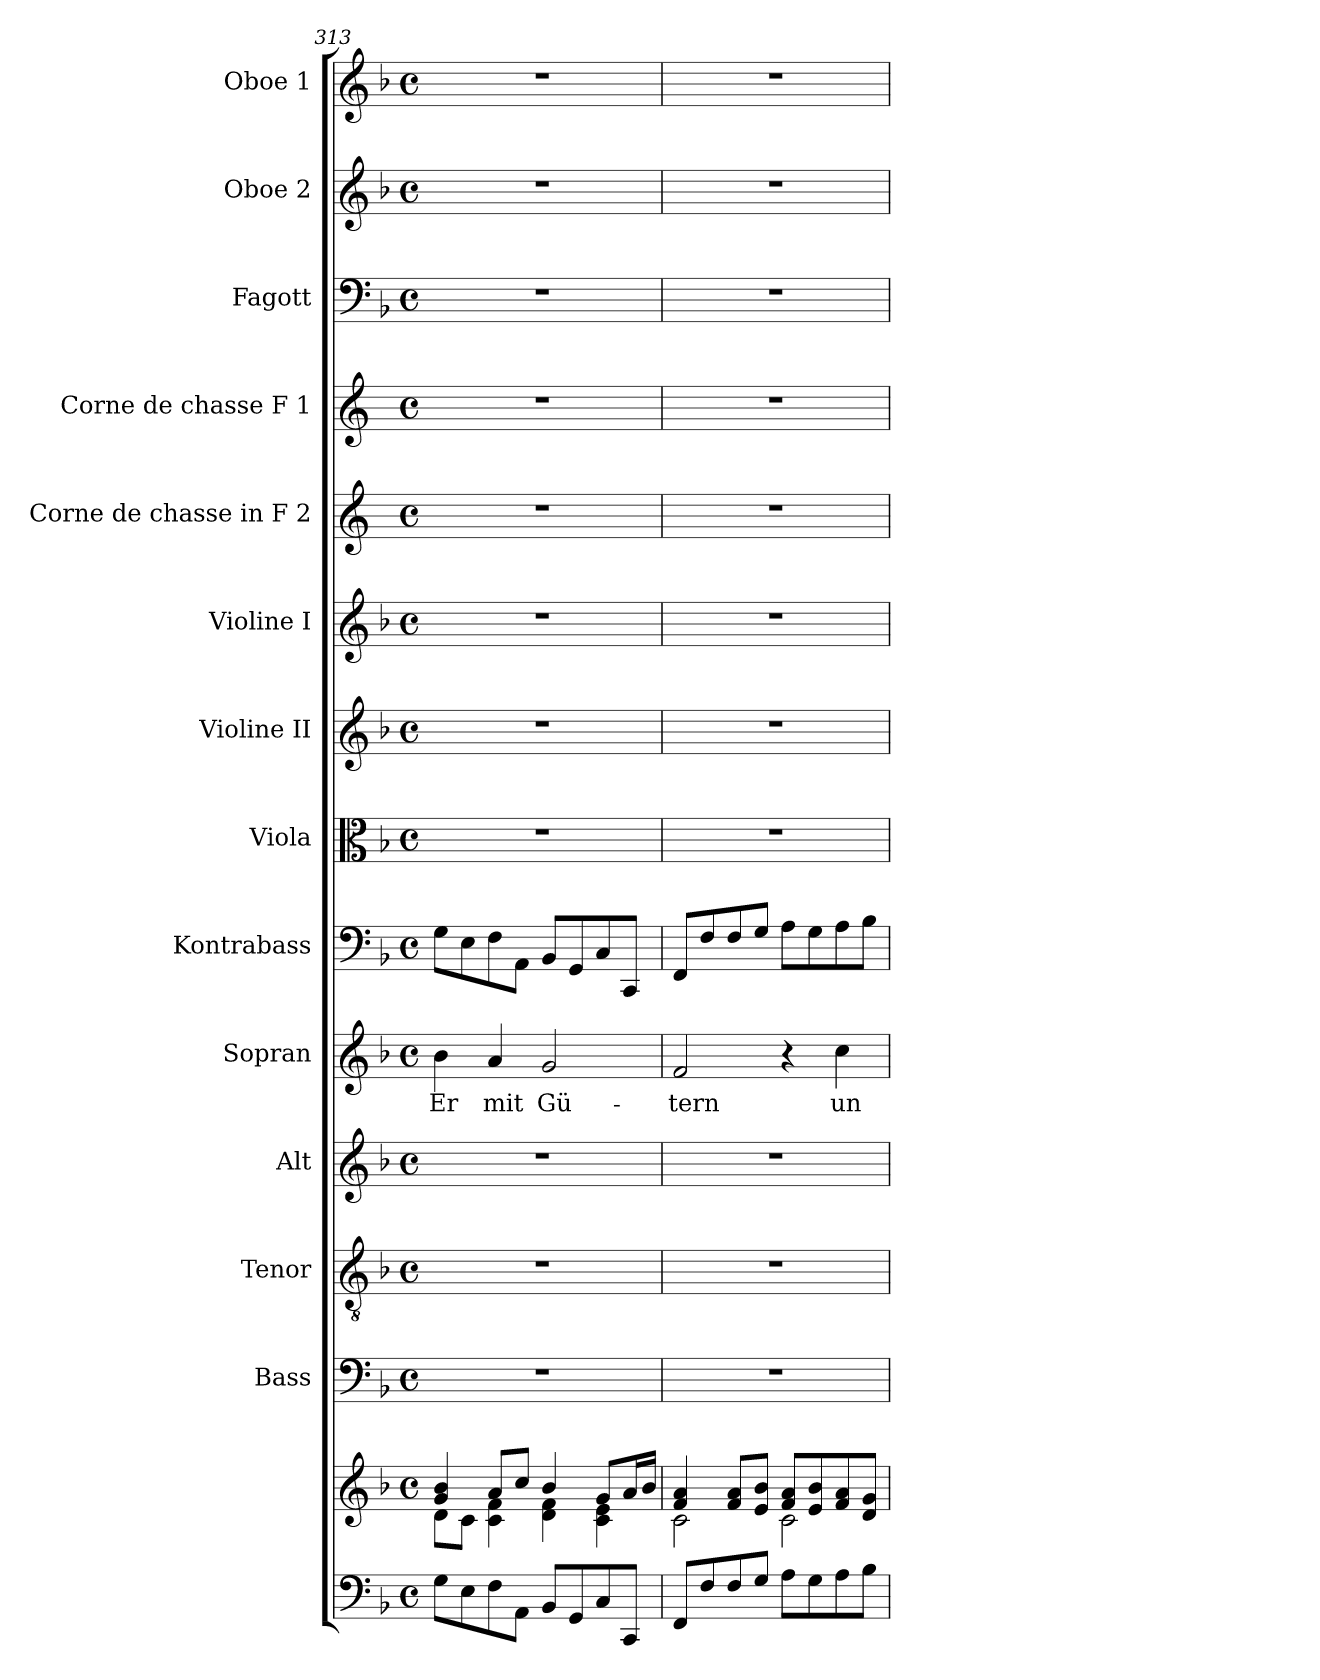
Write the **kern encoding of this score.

**kern	**kern	**kern	**kern	**kern	**kern	**text	**kern	**kern	**kern	**kern	**kern	**kern	**kern	**kern	**kern
*part14	*part14	*part13	*part12	*part11	*part10	*part10	*part9	*part8	*part7	*part6	*part5	*part4	*part3	*part2	*part1
*staff15	*staff14	*staff13	*staff12	*staff11	*staff10	*staff10	*staff9	*staff8	*staff7	*staff6	*staff5	*staff4	*staff3	*staff2	*staff1
*	*	*I"Bass	*I"Tenor	*I"Alt	*I"Sopran	*	*I"Kontrabass	*I"Viola	*I"Violine II	*I"Violine I	*I"Corne de chasse in F 2	*I"Corne de chasse F 1	*I"Fagott	*I"Oboe 2	*I"Oboe 1
*	*	*I'B.	*I'T.	*I'A.	*I'S.	*	*I'Kb.	*I'Vla.	*I'Vl. II	*I'Vl. I	*	*	*I'Fg.	*I'Ob. 2	*I'Ob. 1
*clefF4	*clefG2	*clefF4	*clefGv2	*clefG2	*clefG2	*	*clefF4	*clefC3	*clefG2	*clefG2	*clefG2	*clefG2	*clefF4	*clefG2	*clefG2
*	*	*	*	*	*	*	*ITrd7c12	*	*	*	*ITrd4c7	*ITrd4c7	*	*	*
*k[b-]	*k[b-]	*k[b-]	*k[b-]	*k[b-]	*k[b-]	*	*k[b-]	*k[b-]	*k[b-]	*k[b-]	*k[b-]	*k[b-]	*k[b-]	*k[b-]	*k[b-]
*F:	*F:	*F:	*F:	*F:	*F:	*	*F:	*F:	*F:	*F:	*F:	*F:	*F:	*F:	*F:
*M4/4	*M4/4	*M4/4	*M4/4	*M4/4	*M4/4	*	*M4/4	*M4/4	*M4/4	*M4/4	*M4/4	*M4/4	*M4/4	*M4/4	*M4/4
*met(c)	*met(c)	*met(c)	*met(c)	*met(c)	*met(c)	*	*met(c)	*met(c)	*met(c)	*met(c)	*met(c)	*met(c)	*met(c)	*met(c)	*met(c)
=313	=313	=313	=313	=313	=313	=313	=313	=313	=313	=313	=313	=313	=313	=313	=313
*	*^	*	*	*	*	*	*	*	*	*	*	*	*	*	*
!	!	!	!	!	!	!	!LO:LY:b	!	!	!	!	!	!	!	!	!
8G\L	4g/ 4b-/	8d\L	1r	1r	1r	4b-\	Er	8GG\L	1r	1r	1r	1r	1r	1r	1r	1r
8E\	.	8c\J	.	.	.	.	.	8EE\	.	.	.	.	.	.	.	.
!	!	!	!	!	!	!	!LO:LY:b	!	!	!	!	!	!	!	!	!
8F\	8a/L	4c\ 4f\	.	.	.	4a/	mit	8FF\	.	.	.	.	.	.	.	.
8AA\J	8cc/J	.	.	.	.	.	.	8AAA\J	.	.	.	.	.	.	.	.
!	!	!	!	!	!	!	!LO:LY:b	!	!	!	!	!	!	!	!	!
8BB-/L	4b-/	4d\ 4f\	.	.	.	2g/	Gü-	8BBB-/L	.	.	.	.	.	.	.	.
8GG/	.	.	.	.	.	.	.	8GGG/	.	.	.	.	.	.	.	.
8C/	8g/L	4c\ 4e\	.	.	.	.	.	8CC/	.	.	.	.	.	.	.	.
8CC/J	16a/L	.	.	.	.	.	.	8CCC/J	.	.	.	.	.	.	.	.
.	16b-/JJ	.	.	.	.	.	.	.	.	.	.	.	.	.	.	.
!!LO:PB:g=z
=314	=314	=314	=314	=314	=314	=314	=314	=314	=314	=314	=314	=314	=314	=314	=314	=314
!	!	!	!	!	!	!	!LO:LY:b	!	!	!	!	!	!	!	!	!
8FF/L	4f/ 4a/	2c\	1r	1r	1r	2f/	-tern	8FFF/L	1r	1r	1r	1r	1r	1r	1r	1r
8F/	.	.	.	.	.	.	.	8FF/	.	.	.	.	.	.	.	.
8F/	8f/ 8a/L	.	.	.	.	.	.	8FF/	.	.	.	.	.	.	.	.
8G/J	8e/ 8b-/J	.	.	.	.	.	.	8GG/J	.	.	.	.	.	.	.	.
8A\L	8f/ 8a/L	2c\	.	.	.	4r	.	8AA\L	.	.	.	.	.	.	.	.
8G\	8e/ 8b-/	.	.	.	.	.	.	8GG\	.	.	.	.	.	.	.	.
!	!	!	!	!	!	!	!LO:LY:b	!	!	!	!	!	!	!	!	!
8A\	8f/ 8a/	.	.	.	.	4cc\	un	8AA\	.	.	.	.	.	.	.	.
8B-\J	8d/ 8g/J	.	.	.	.	.	.	8BB-\J	.	.	.	.	.	.	.	.
*	*v	*v	*	*	*	*	*	*	*	*	*	*	*	*	*	*
=	=	=	=	=	=	=	=	=	=	=	=	=	=	=	=
*-	*-	*-	*-	*-	*-	*-	*-	*-	*-	*-	*-	*-	*-	*-	*-
